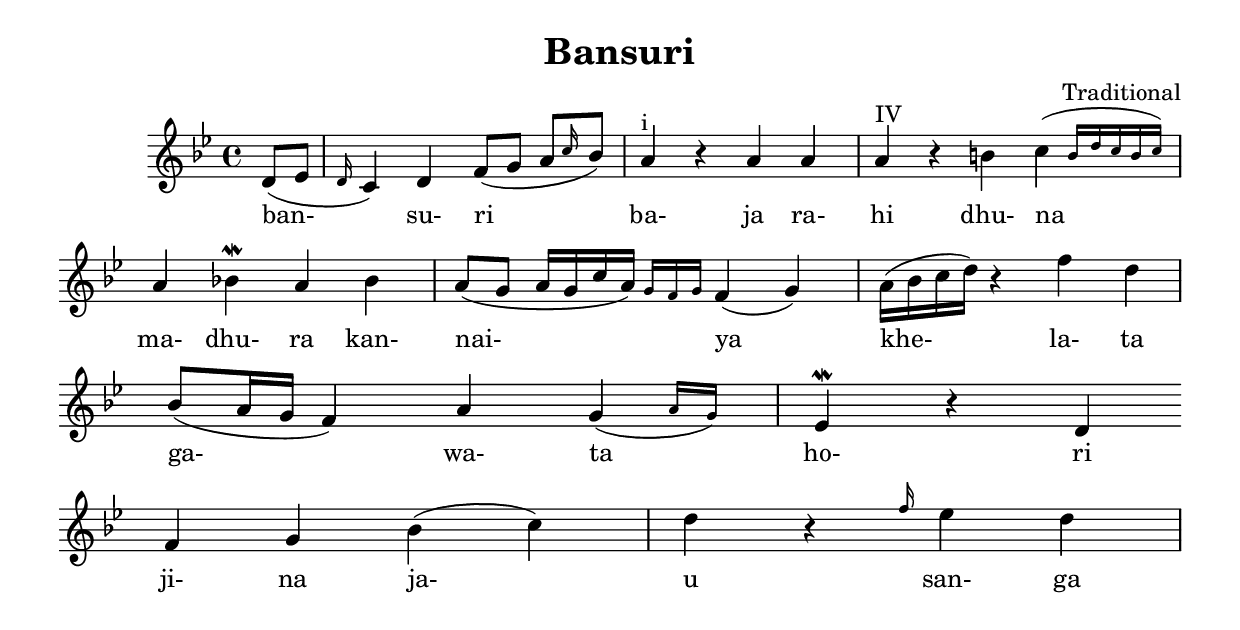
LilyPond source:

#(ly:set-option 'midi-extension "mid")
\version "2.12.3"
\include "english.ly"
\header{
title = "Bansuri"
composer = "Traditional"
}
%{

%}
melody = {
\time 4/4
\clef treble
\key c \phrygian
\cadenzaOn


 \bar "|:"  c'8[( df'8] \bar "|"  \grace {c'16}bf4) c'4 ef'8[( f'8] \afterGrace g'8[{bf'16} af'8]) \bar "|"  g'4^"i" r4 g'4 g'4 \bar "|"  g'4^"IV" r4 a'4 \afterGrace bf'4({a'16[ c''16 bf'16 a'16 bf'16])} \bar "|"  \break
\grace s64 g'4 af'4\mordent g'4 af'4 \bar "|"  g'8[( f'8] g'16[ f'16 bf'16 g'16]) \grace {f'16[ ef'16 f'16]}ef'4( f'4) \bar "|"  g'16[( af'16 bf'16 c''16]) r4 ef''4 c''4 \bar "|"  \break
\grace s64 af'8[( g'16 f'16] ef'4) g'4 \afterGrace f'4({g'16[ f'16])} \bar "|"  df'4\mordent r4 c'4 \bar ":|"  \break
\grace s64 ef'4 f'4 af'4( bf'4) \bar "|"  c''4 r4 \grace {ef''16}df''4 c''4 \bar "|"  \break

}


text = \lyricmode {
ban-   su- ri    ba- ja ra- hi dhu- na ma- dhu- ra kan- nai-      ya  khe-    la- ta ga-    wa- ta ho- ri ji- na ja-  u san- ga 
}

\score{
\transpose c' d'
<<
\new Voice = "one" {
\melody
}
\new Lyrics \lyricsto "one" \text
>>
\layout {
\context {
\Score
\remove "Bar_number_engraver"
}
}
\midi {
\context {
\Score
tempoWholesPerMinute = #(ly:make-moment 200 4)
}
}
}